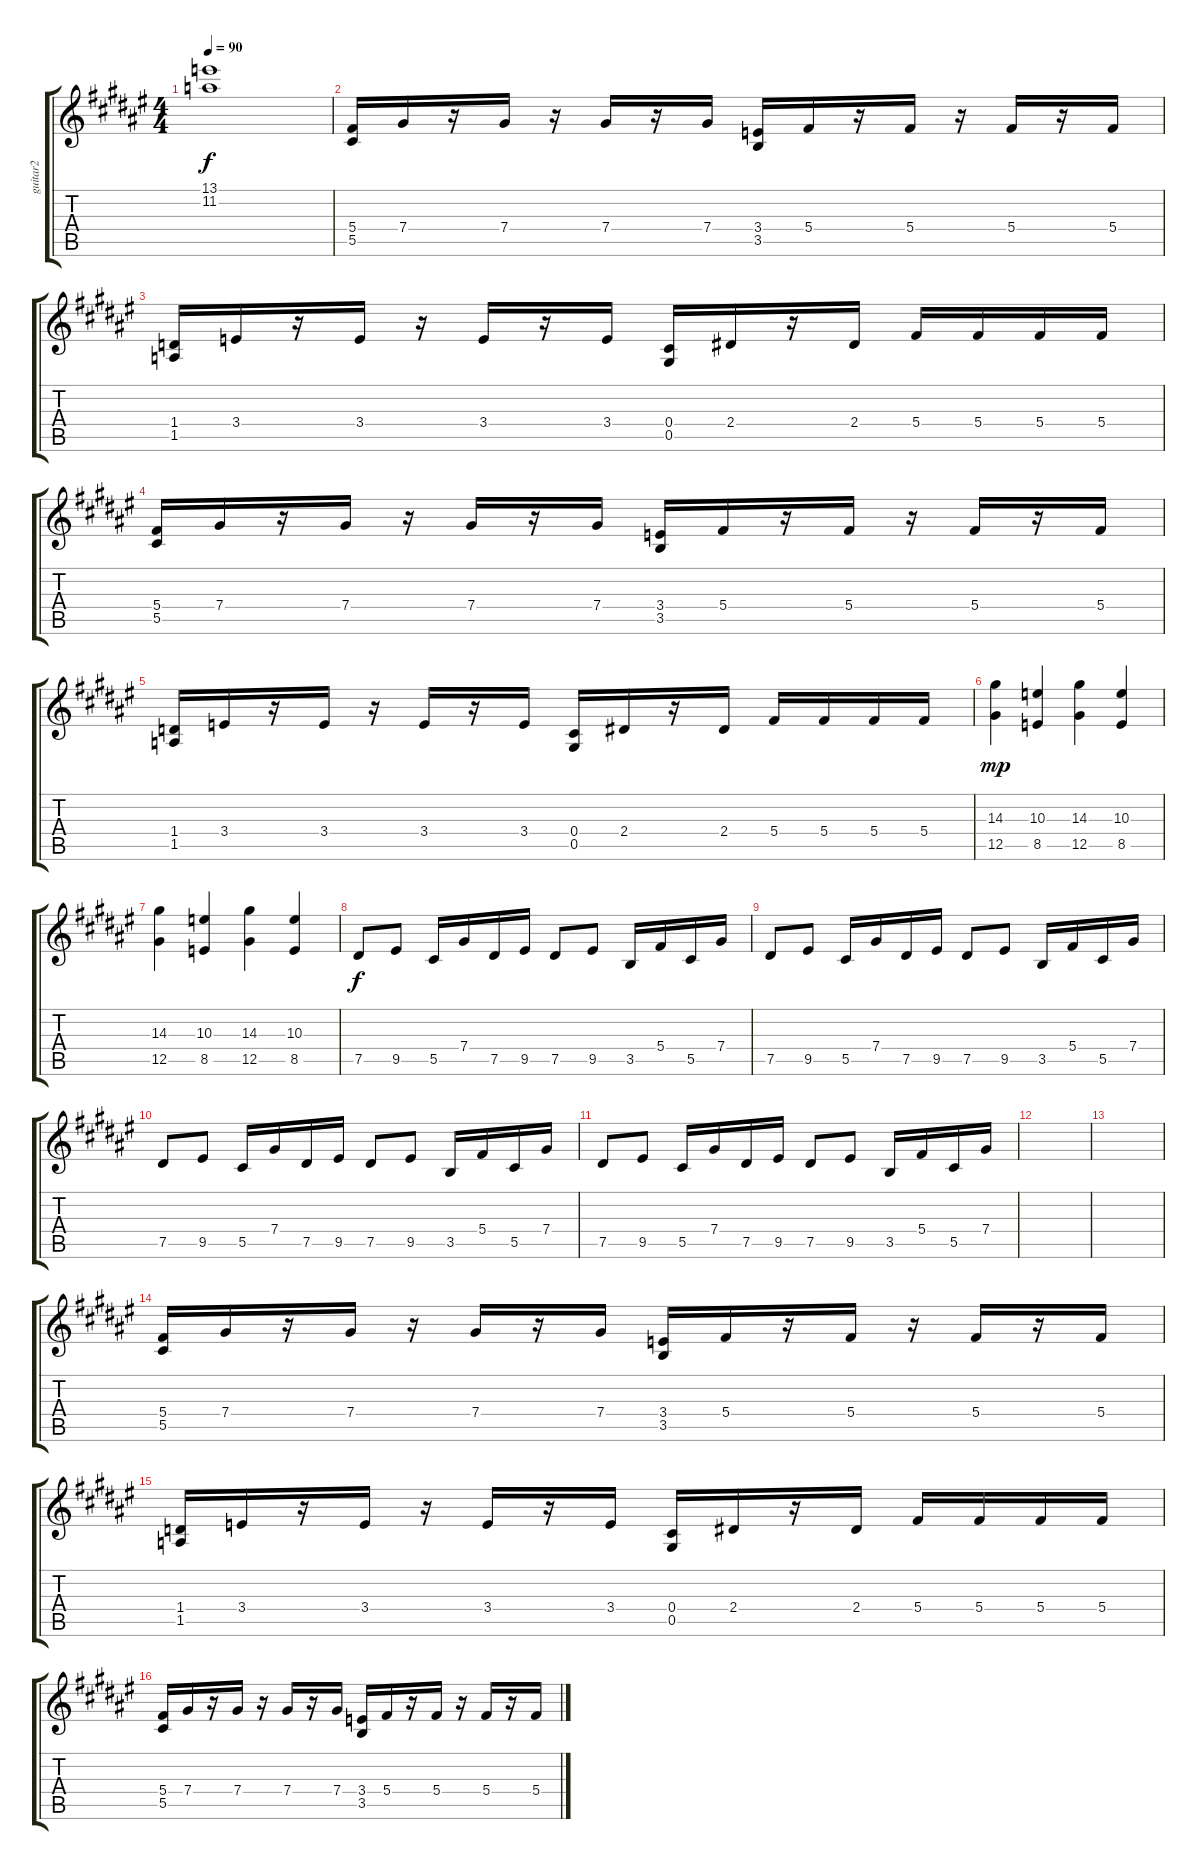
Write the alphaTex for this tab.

\track ("guitar2" "guitar2") {instrument distortionguitar}
\staff {score tabs}
\tuning (Eb4 Bb3 Gb3 Db3 Ab2 Eb2) {hide}
\ts (4 4)
\tempo 90
\clef g2
\ks d#minor
(13.1 11.2).1{dy f} |
(5.4 5.5).16 7.4.16 r.16 7.4.16 r.16 7.4.16 r.16 7.4.16 (3.4 3.5).16 5.4.16 r.16 5.4.16 r.16 5.4.16 r.16 5.4.16 |
(1.4 1.5).16 3.4.16 r.16 3.4.16 r.16 3.4.16 r.16 3.4.16 (0.4 0.5).16 2.4.16 r.16 2.4.16 5.4.16 5.4.16 5.4.16 5.4.16 |
(5.4 5.5).16 7.4.16 r.16 7.4.16 r.16 7.4.16 r.16 7.4.16 (3.4 3.5).16 5.4.16 r.16 5.4.16 r.16 5.4.16 r.16 5.4.16 |
(1.4 1.5).16 3.4.16 r.16 3.4.16 r.16 3.4.16 r.16 3.4.16 (0.4 0.5).16 2.4.16 r.16 2.4.16 5.4.16 5.4.16 5.4.16 5.4.16 |
(14.3 12.5).4{dy mp} (10.3 8.5).4 (14.3 12.5).4 (10.3 8.5).4 |
(14.3 12.5).4 (10.3 8.5).4 (14.3 12.5).4 (10.3 8.5).4 |
7.5.8{dy f} 9.5.8 5.5.16 7.4.16 7.5.16 9.5.16 7.5.8 9.5.8 3.5.16 5.4.16 5.5.16 7.4.16 |
7.5.8 9.5.8 5.5.16 7.4.16 7.5.16 9.5.16 7.5.8 9.5.8 3.5.16 5.4.16 5.5.16 7.4.16 |
7.5.8 9.5.8 5.5.16 7.4.16 7.5.16 9.5.16 7.5.8 9.5.8 3.5.16 5.4.16 5.5.16 7.4.16 |
7.5.8 9.5.8 5.5.16 7.4.16 7.5.16 9.5.16 7.5.8 9.5.8 3.5.16 5.4.16 5.5.16 7.4.16 |
|
|
(5.4 5.5).16 7.4.16 r.16 7.4.16 r.16 7.4.16 r.16 7.4.16 (3.4 3.5).16 5.4.16 r.16 5.4.16 r.16 5.4.16 r.16 5.4.16 |
(1.4 1.5).16 3.4.16 r.16 3.4.16 r.16 3.4.16 r.16 3.4.16 (0.4 0.5).16 2.4.16 r.16 2.4.16 5.4.16 5.4.16 5.4.16 5.4.16 |
(5.4 5.5).16 7.4.16 r.16 7.4.16 r.16 7.4.16 r.16 7.4.16 (3.4 3.5).16 5.4.16 r.16 5.4.16 r.16 5.4.16 r.16 5.4.16
